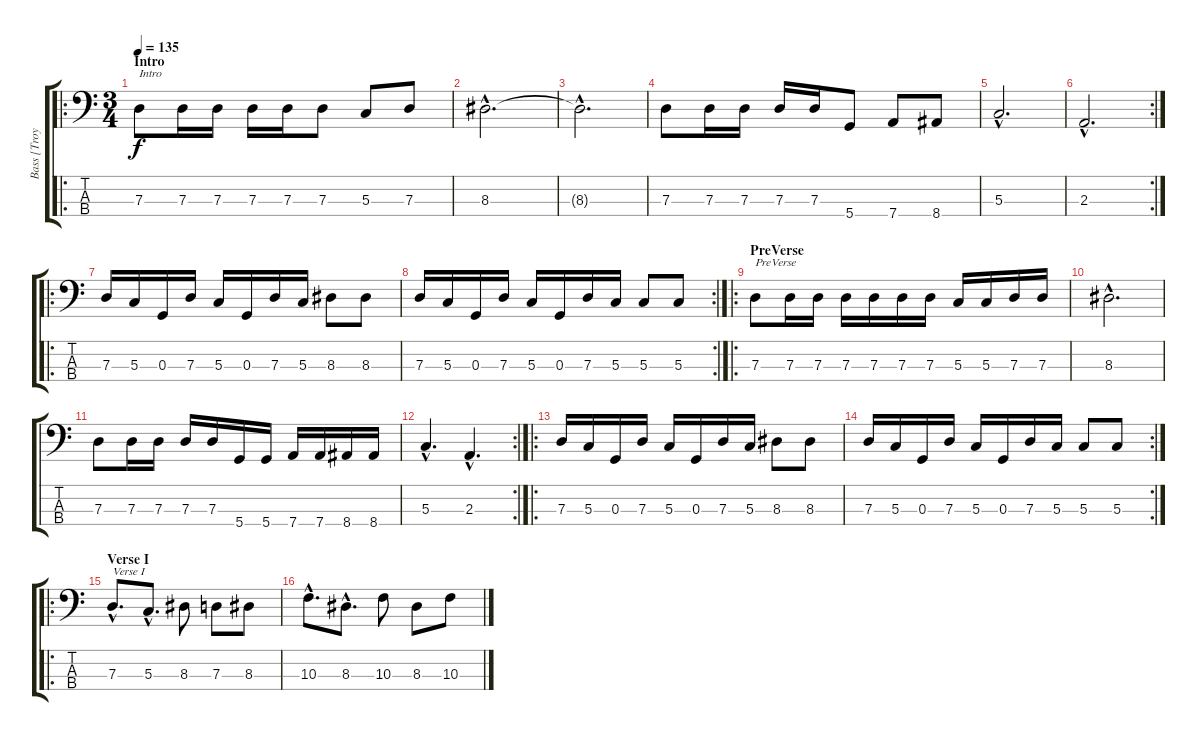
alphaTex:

\track ("Bass [Troy Sanders]" "Bass [Troy") {instrument electricbasspick}
\staff {score tabs}
\tuning (F2 C2 G1 D1) {hide}
\ro
\ts (3 4)
\section ("" "Intro")
\tempo 135
\clef f4
\ks c
7.3.8{txt "Intro" dy f instrument electricbasspick} 7.3.16 7.3.16 7.3.16 7.3.16 7.3.8 5.3.8 7.3.8 |
8.3{hac}.2{d} |
8.3{hac t}.2{d} |
7.3.8 7.3.16 7.3.16 7.3.16 7.3.16 5.4.8 7.4.8 8.4.8 |
5.3{hac}.2{d} |
\rc 2
2.3{hac}.2{d} |
\ro
7.3.16 5.3.16 0.3.16 7.3.16 5.3.16 0.3.16 7.3.16 5.3.16 8.3.8 8.3.8 |
\rc 2
7.3.16 5.3.16 0.3.16 7.3.16 5.3.16 0.3.16 7.3.16 5.3.16 5.3.8 5.3.8 |
\ro
\section ("" "PreVerse")
7.3.8{txt "PreVerse"} 7.3.16 7.3.16 7.3.16 7.3.16 7.3.16 7.3.16 5.3.16 5.3.16 7.3.16 7.3.16 |
8.3{hac}.2{d} |
7.3.8 7.3.16 7.3.16 7.3.16 7.3.16 5.4.16 5.4.16 7.4.16 7.4.16 8.4.16 8.4.16 |
\rc 2
5.3{hac}.4{d} 2.3{hac}.4{d} |
\ro
7.3.16 5.3.16 0.3.16 7.3.16 5.3.16 0.3.16 7.3.16 5.3.16 8.3.8 8.3.8 |
\rc 2
7.3.16 5.3.16 0.3.16 7.3.16 5.3.16 0.3.16 7.3.16 5.3.16 5.3.8 5.3.8 |
\ro
\section ("" "Verse I")
7.3{hac}.8{d txt "Verse I"} 5.3{hac}.8{d} 8.3.8 7.3.8 8.3.8 |
10.3{hac}.8{d} 8.3{hac}.8{d} 10.3.8 8.3.8 10.3.8
